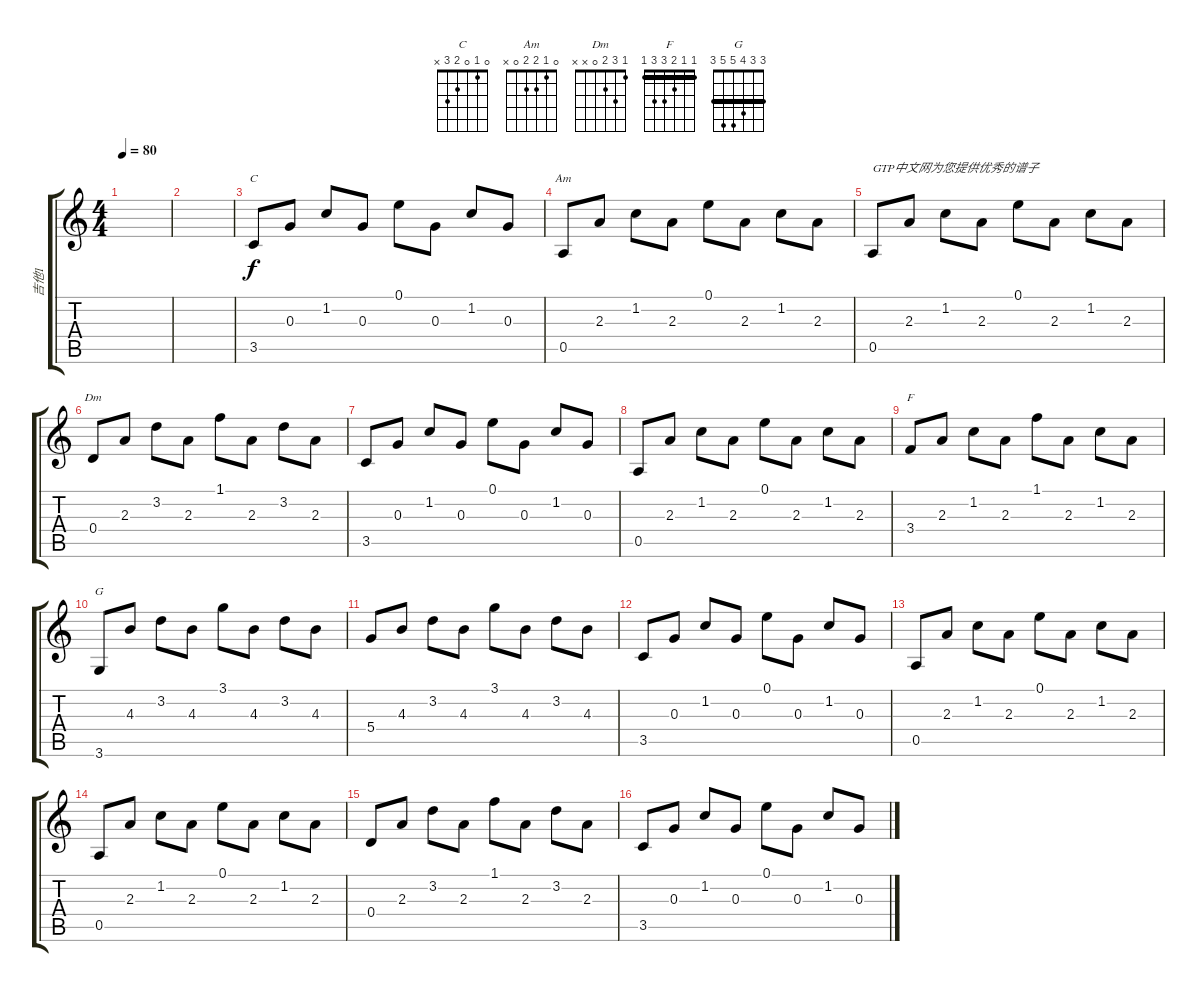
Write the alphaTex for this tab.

\track ("吉他1" "吉他1") {instrument acousticguitarsteel}
\staff {score tabs}
\tuning (E4 B3 G3 D3 A2 E2) {hide}
\chord ("C" 0 1 0 2 3 x)
\chord ("Am" 0 1 2 2 0 x)
\chord ("Dm" 1 3 2 0 x x)
\chord ("F" 1 1 2 3 3 1) {barre 1}
\chord ("G" 3 3 4 5 5 3) {barre 3}
\ts (4 4)
\tempo 80
\clef g2
\ks c
|
|
3.5.8{ch "C"} 0.3.8 1.2.8 0.3.8 0.1.8 0.3.8 1.2.8 0.3.8 |
0.5.8{ch "Am"} 2.3.8 1.2.8 2.3.8 0.1.8 2.3.8 1.2.8 2.3.8 |
0.5.8{txt "GTP中文网为您提供优秀的谱子"} 2.3.8 1.2.8 2.3.8 0.1.8 2.3.8 1.2.8 2.3.8 |
0.4.8{ch "Dm"} 2.3.8 3.2.8 2.3.8 1.1.8 2.3.8 3.2.8 2.3.8 |
3.5.8 0.3.8 1.2.8 0.3.8 0.1.8 0.3.8 1.2.8 0.3.8 |
0.5.8 2.3.8 1.2.8 2.3.8 0.1.8 2.3.8 1.2.8 2.3.8 |
3.4.8{ch "F"} 2.3.8 1.2.8 2.3.8 1.1.8 2.3.8 1.2.8 2.3.8 |
3.6.8{ch "G"} 4.3.8 3.2.8 4.3.8 3.1.8 4.3.8 3.2.8 4.3.8 |
5.4.8 4.3.8 3.2.8 4.3.8 3.1.8 4.3.8 3.2.8 4.3.8 |
3.5.8 0.3.8 1.2.8 0.3.8 0.1.8 0.3.8 1.2.8 0.3.8 |
0.5.8 2.3.8 1.2.8 2.3.8 0.1.8 2.3.8 1.2.8 2.3.8 |
0.5.8 2.3.8 1.2.8 2.3.8 0.1.8 2.3.8 1.2.8 2.3.8 |
0.4.8 2.3.8 3.2.8 2.3.8 1.1.8 2.3.8 3.2.8 2.3.8 |
3.5.8 0.3.8 1.2.8 0.3.8 0.1.8 0.3.8 1.2.8 0.3.8
